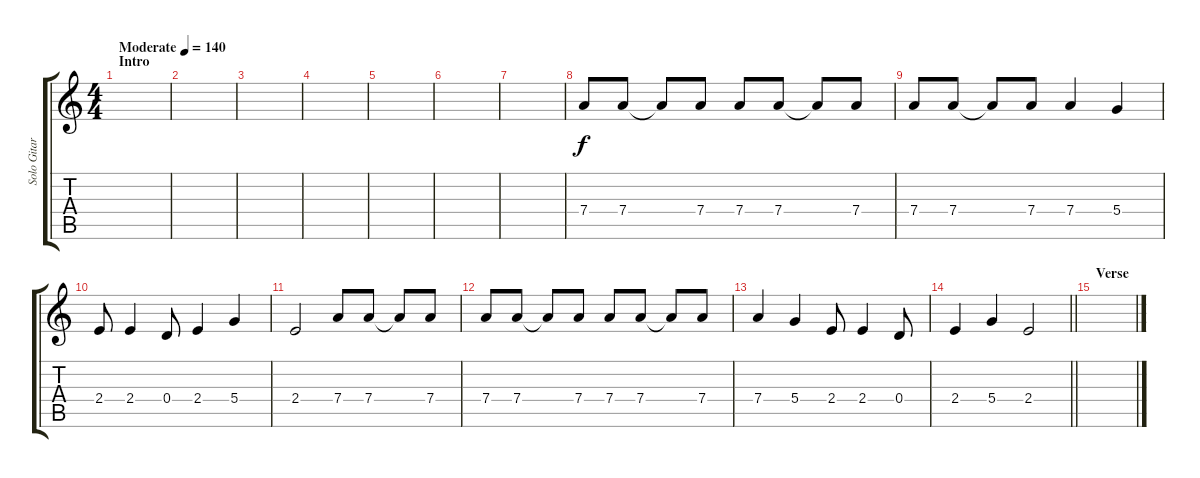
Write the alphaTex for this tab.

\track ("Solo Gitarr" "Solo Gitar") {instrument distortionguitar}
\staff {score tabs}
\tuning (E4 B3 G3 D3 A2 E2) {hide}
\ts (4 4)
\section ("" "Intro")
\tempo (140 "Moderate")
\clef g2
\ks c
|
|
|
|
|
|
|
7.4.8 7.4.8 7.4{t}.8 7.4.8 7.4.8 7.4.8 7.4{t}.8 7.4.8 |
7.4.8 7.4.8 7.4{t}.8 7.4.8 7.4.4 5.4.4 |
2.4.8 2.4.4 0.4.8 2.4.4 5.4.4 |
2.4.2 7.4.8 7.4.8 7.4{t}.8 7.4.8 |
7.4.8 7.4.8 7.4{t}.8 7.4.8 7.4.8 7.4.8 7.4{t}.8 7.4.8 |
7.4.4 5.4.4 2.4.8 2.4.4 0.4.8 |
\barLineRight lightlight
2.4.4 5.4.4 2.4.2 |
\section ("" "Verse")
